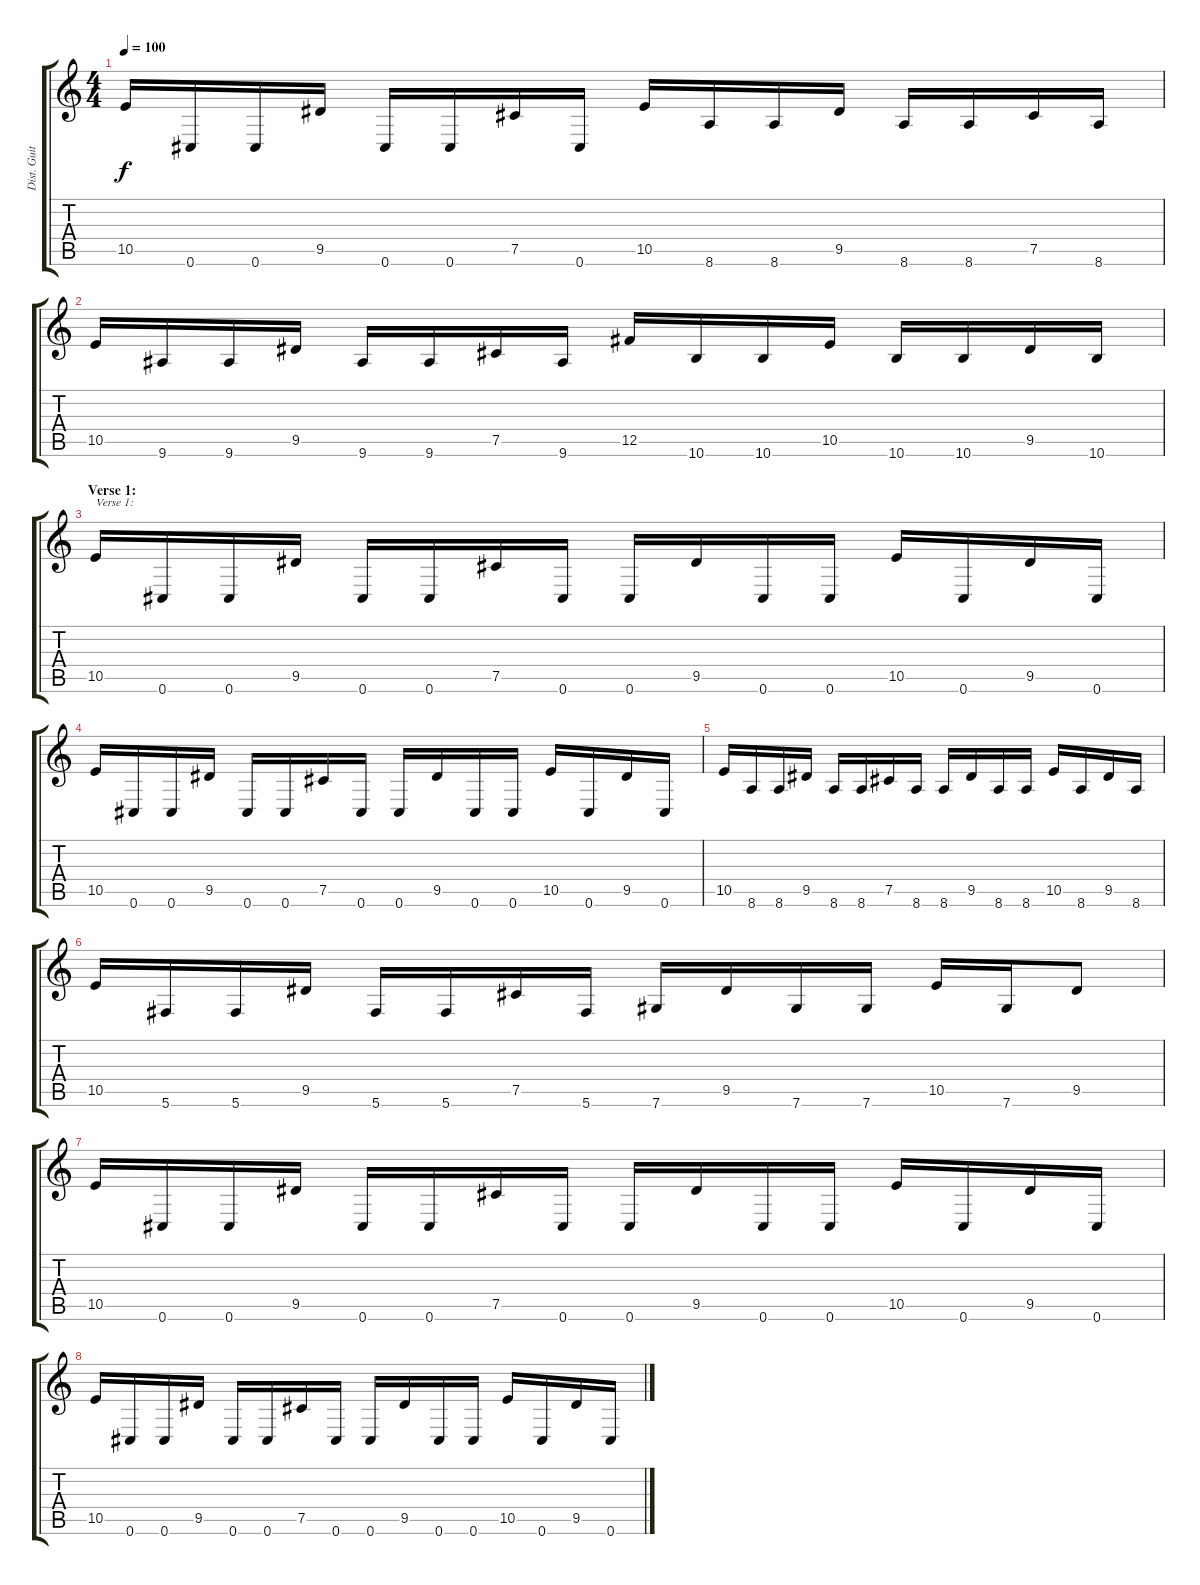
\track ("Dist. Guitar 1" "Dist. Guit") {instrument distortionguitar}
\staff {score tabs}
\tuning (Db4 Ab3 E3 B2 Gb2 Db2) {hide}
\ts (4 4)
\tempo 100
\clef g2
\ks c
10.5.16{dy f} 0.6.16 0.6.16 9.5.16 0.6.16 0.6.16 7.5.16 0.6.16 10.5.16 8.6.16 8.6.16 9.5.16 8.6.16 8.6.16 7.5.16 8.6.16 |
10.5.16 9.6.16 9.6.16 9.5.16 9.6.16 9.6.16 7.5.16 9.6.16 12.5.16 10.6.16 10.6.16 10.5.16 10.6.16 10.6.16 9.5.16 10.6.16 |
\section ("" "Verse 1:")
10.5.16{txt "Verse 1:"} 0.6.16 0.6.16 9.5.16 0.6.16 0.6.16 7.5.16 0.6.16 0.6.16 9.5.16 0.6.16 0.6.16 10.5.16 0.6.16 9.5.16 0.6.16 |
10.5.16 0.6.16 0.6.16 9.5.16 0.6.16 0.6.16 7.5.16 0.6.16 0.6.16 9.5.16 0.6.16 0.6.16 10.5.16 0.6.16 9.5.16 0.6.16 |
10.5.16 8.6.16 8.6.16 9.5.16 8.6.16 8.6.16 7.5.16 8.6.16 8.6.16 9.5.16 8.6.16 8.6.16 10.5.16 8.6.16 9.5.16 8.6.16 |
10.5.16 5.6.16 5.6.16 9.5.16 5.6.16 5.6.16 7.5.16 5.6.16 7.6.16 9.5.16 7.6.16 7.6.16 10.5.16 7.6.16 9.5.8 |
10.5.16 0.6.16 0.6.16 9.5.16 0.6.16 0.6.16 7.5.16 0.6.16 0.6.16 9.5.16 0.6.16 0.6.16 10.5.16 0.6.16 9.5.16 0.6.16 |
10.5.16 0.6.16 0.6.16 9.5.16 0.6.16 0.6.16 7.5.16 0.6.16 0.6.16 9.5.16 0.6.16 0.6.16 10.5.16 0.6.16 9.5.16 0.6.16
